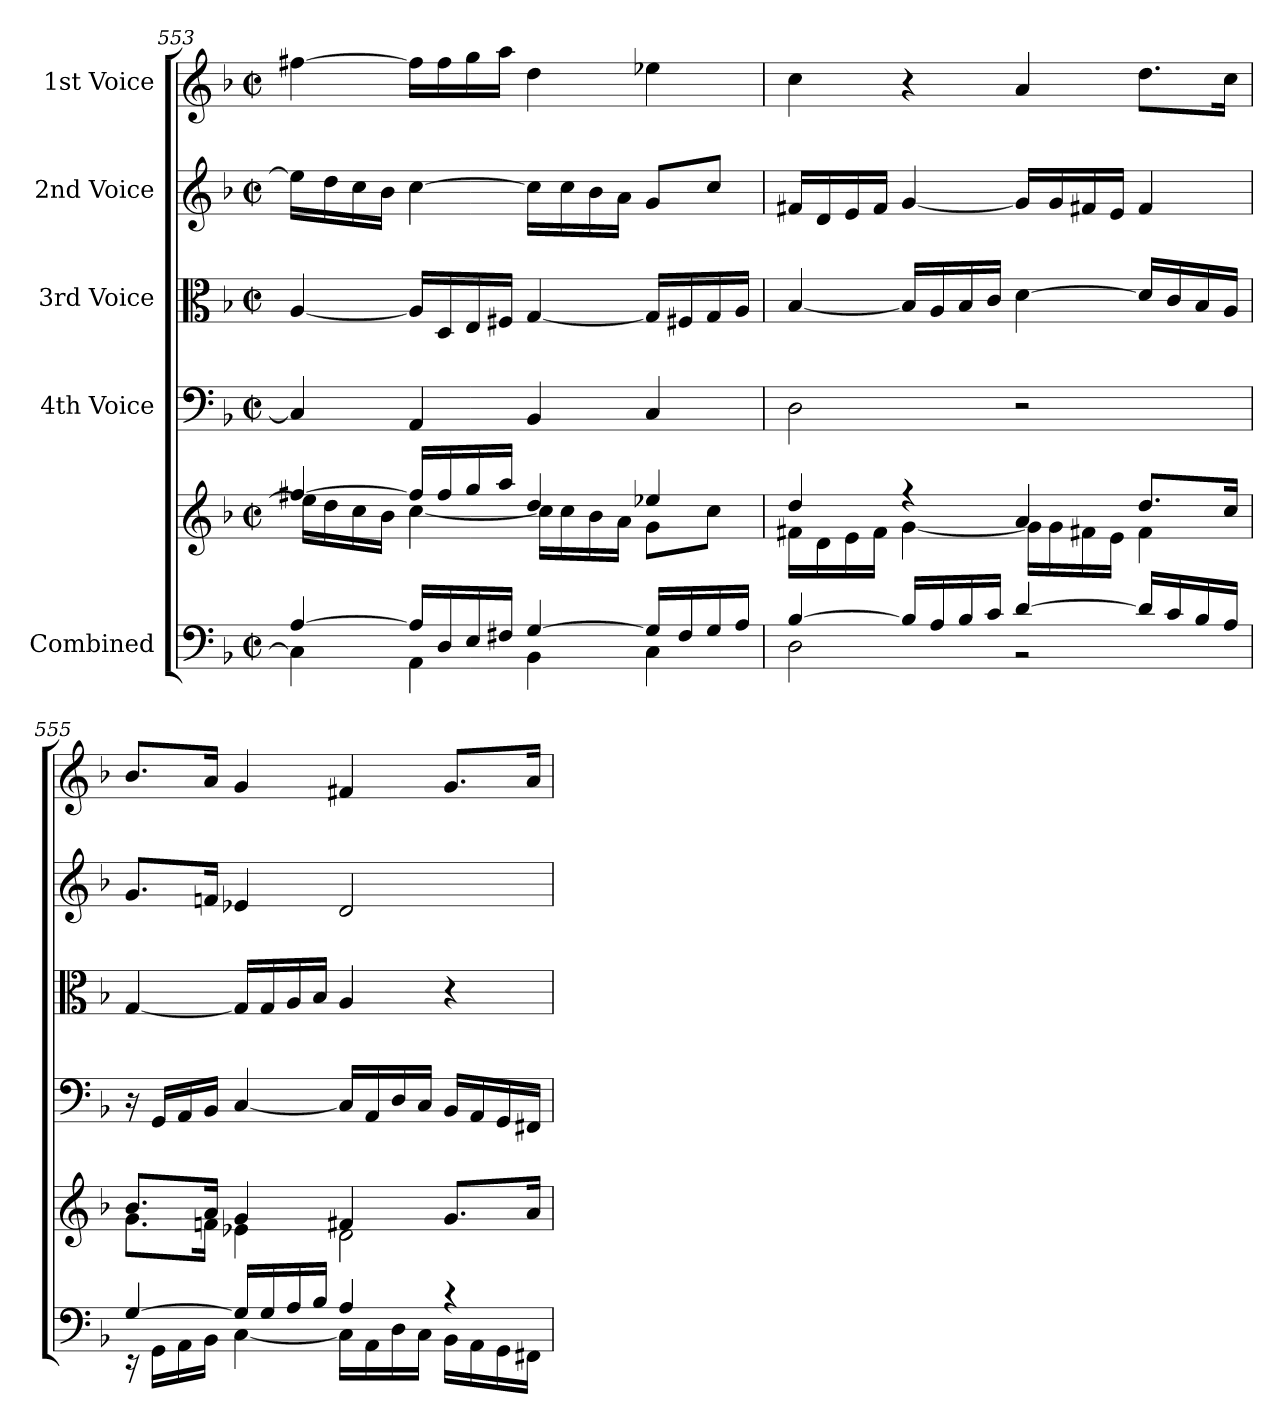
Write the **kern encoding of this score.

**kern	**kern	**kern	**kern	**kern	**kern
*part5	*part5	*part4	*part3	*part2	*part1
*staff6	*staff5	*staff4	*staff3	*staff2	*staff1
*I"Combined	*	*I"4th Voice	*I"3rd Voice	*I"2nd Voice	*I"1st Voice
!!LO:LB:g=z
*clefF4	*clefG2	*clefF4	*clefC3	*clefG2	*clefG2
*k[b-]	*k[b-]	*k[b-]	*k[b-]	*k[b-]	*k[b-]
*M2/2	*M2/2	*M2/2	*M2/2	*M2/2	*M2/2
*met(c|)	*met(c|)	*met(c|)	*met(c|)	*met(c|)	*met(c|)
=553	=553	=553	=553	=553	=553
*^	*^	*	*	*	*
[4A/	4C\]	[4ff#X/	16ee-\LL]	4C/]	[4A/	16ee-\LL]	[4ff#X\
.	.	.	16dd\	.	.	16dd\	.
.	.	.	16cc\	.	.	16cc\	.
.	.	.	16b-\JJ	.	.	16b-\JJ	.
16A/LL]	4AA\	16ff#/LL]	[4cc\	4AA/	16A/LL]	[4cc\	16ff#\LL]
16D/	.	16ff#/	.	.	16D/	.	16ff#\
16E/	.	16gg/	.	.	16E/	.	16gg\
16F#X/JJ	.	16aa/JJ	.	.	16F#X/JJ	.	16aa\JJ
[4G/	4BB-\	4dd/	16cc\LL]	4BB-/	[4G/	16cc\LL]	4dd\
.	.	.	16cc\	.	.	16cc\	.
.	.	.	16b-\	.	.	16b-\	.
.	.	.	16a\JJ	.	.	16a\JJ	.
16G/LL]	4C\	4ee-X/	8g\L	4C/	16G/LL]	8g/L	4ee-X\
16F#/	.	.	.	.	16F#X/	.	.
16G/	.	.	8cc\J	.	16G/	8cc/J	.
16A/JJ	.	.	.	.	16A/JJ	.	.
=554	=554	=554	=554	=554	=554	=554	=554
[4B-/	2D\	4dd/	16f#X\LL	2D\	[4B-/	16f#X/LL	4cc\
.	.	.	16d\	.	.	16d/	.
.	.	.	16e\	.	.	16e/	.
.	.	.	16f#\JJ	.	.	16f#/JJ	.
16B-/LL]	.	4r	[4g\	.	16B-/LL]	[4g/	4r
16A/	.	.	.	.	16A/	.	.
16B-/	.	.	.	.	16B-/	.	.
16c/JJ	.	.	.	.	16c/JJ	.	.
[4d/	2r	4a/	16g\LL]	2r	[4d\	16g/LL]	4a/
.	.	.	16g\	.	.	16g/	.
.	.	.	16f#X\	.	.	16f#X/	.
.	.	.	16e\JJ	.	.	16e/JJ	.
16d/LL]	.	8.dd/L	4f#\	.	16d/LL]	4f#/	8.dd\L
16c/	.	.	.	.	16c/	.	.
16B-/	.	.	.	.	16B-/	.	.
16A/JJ	.	16cc/Jk	.	.	16A/JJ	.	16cc\Jk
!!LO:PB:g=z
=555	=555	=555	=555	=555	=555	=555	=555
[4G/	16r	8.b-/L	8.g\L	16r	[4G/	8.g/L	8.b-/L
.	16GG\LL	.	.	16GG/LL	.	.	.
.	16AA\	.	.	16AA/	.	.	.
.	16BB-\JJ	16a/Jk	16fn\Jk	16BB-/JJ	.	16fn/Jk	16a/Jk
16G/LL]	[4C\	4g/	4e-X\	[4C/	16G/LL]	4e-X/	4g/
16G/	.	.	.	.	16G/	.	.
16A/	.	.	.	.	16A/	.	.
16B-/JJ	.	.	.	.	16B-/JJ	.	.
4A/	16C\LL]	4f#X/	2d\	16C/LL]	4A/	2d/	4f#X/
.	16AA\	.	.	16AA/	.	.	.
.	16D\	.	.	16D/	.	.	.
.	16C\JJ	.	.	16C/JJ	.	.	.
4r	16BB-\LL	8.g/L	.	16BB-/LL	4r	.	8.g/L
.	16AA\	.	.	16AA/	.	.	.
.	16GG\	.	.	16GG/	.	.	.
.	16FF#X\JJ	16a/Jk	.	16FF#X/JJ	.	.	16a/Jk
*v	*v	*	*	*	*	*	*
*	*v	*v	*	*	*	*
=	=	=	=	=	=
*-	*-	*-	*-	*-	*-
